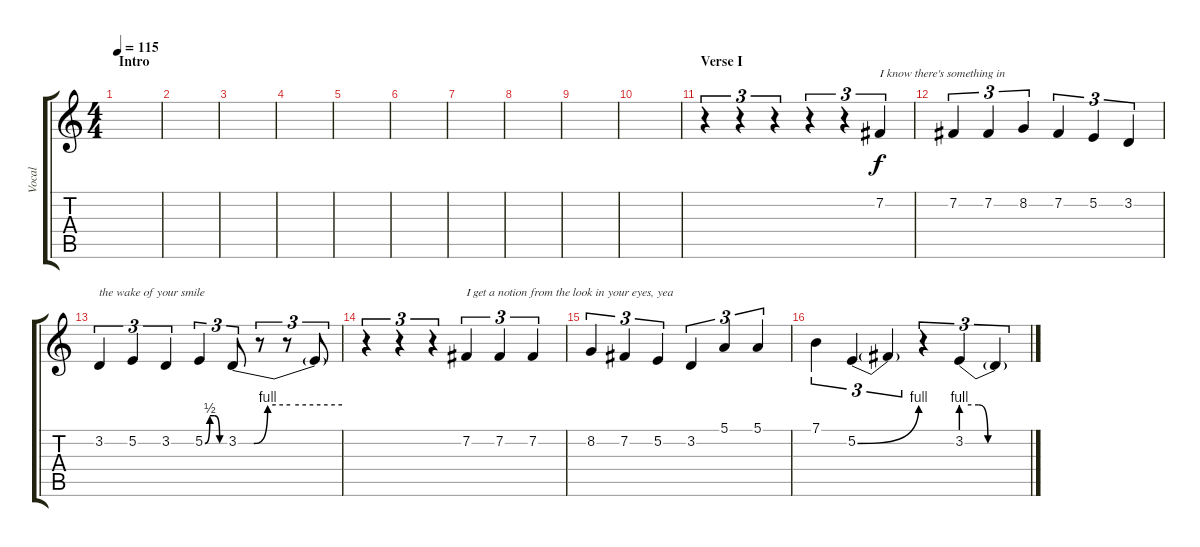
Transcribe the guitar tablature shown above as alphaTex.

\track ("Vocal" "Vocal") {instrument lead1square}
\staff {score tabs}
\tuning (E4 B3 G3 D3 A2 E2) {hide}
\ts (4 4)
\section ("" "Intro")
\tempo 115
\clef g2
\ks c
|
|
|
|
|
|
|
|
|
|
\section ("" "Verse I")
r.4{tu (3 2)} r.4{tu (3 2)} r.4{tu (3 2)} r.4{tu (3 2)} r.4{tu (3 2)} 7.2.4{tu (3 2) txt "I know there's something in"} |
7.2.4{tu (3 2)} 7.2.4{tu (3 2)} 8.2.4{tu (3 2)} 7.2.4{tu (3 2)} 5.2.4{tu (3 2)} 3.2.4{tu (3 2)} |
3.2.4{tu (3 2) txt "the wake of your smile"} 5.2.4{tu (3 2)} 3.2.4{tu (3 2)} 5.2{be (custom 0 0 15 2 30 2 45 0 60 0)}.4{tu (3 2)} 3.2{be (custom 0 0 9 0 17 4 30 4 60 4)}.8{tu (3 2)} r.8{tu (3 2)} r.8{tu (3 2)} 3.2{t}.8{tu (3 2)} |
r.4{tu (3 2)} r.4{tu (3 2)} r.4{tu (3 2)} 7.2.4{tu (3 2) txt "I get a notion from the look in your eyes, yea"} 7.2.4{tu (3 2)} 7.2.4{tu (3 2)} |
8.2.4{tu (3 2)} 7.2.4{tu (3 2)} 5.2.4{tu (3 2)} 3.2.4{tu (3 2)} 5.1.4{tu (3 2)} 5.1.4{tu (3 2)} |
7.1.4{tu (3 2)} 5.2{be (bend 0 0 60 4)}.4{tu (3 2)} 5.2{t}.4{tu (3 2)} r.4{tu (3 2)} 3.2{be (custom 0 4 15 4 23 0 28 0 40 0 60 0)}.4{tu (3 2)} 3.2{t}.4{tu (3 2)}
